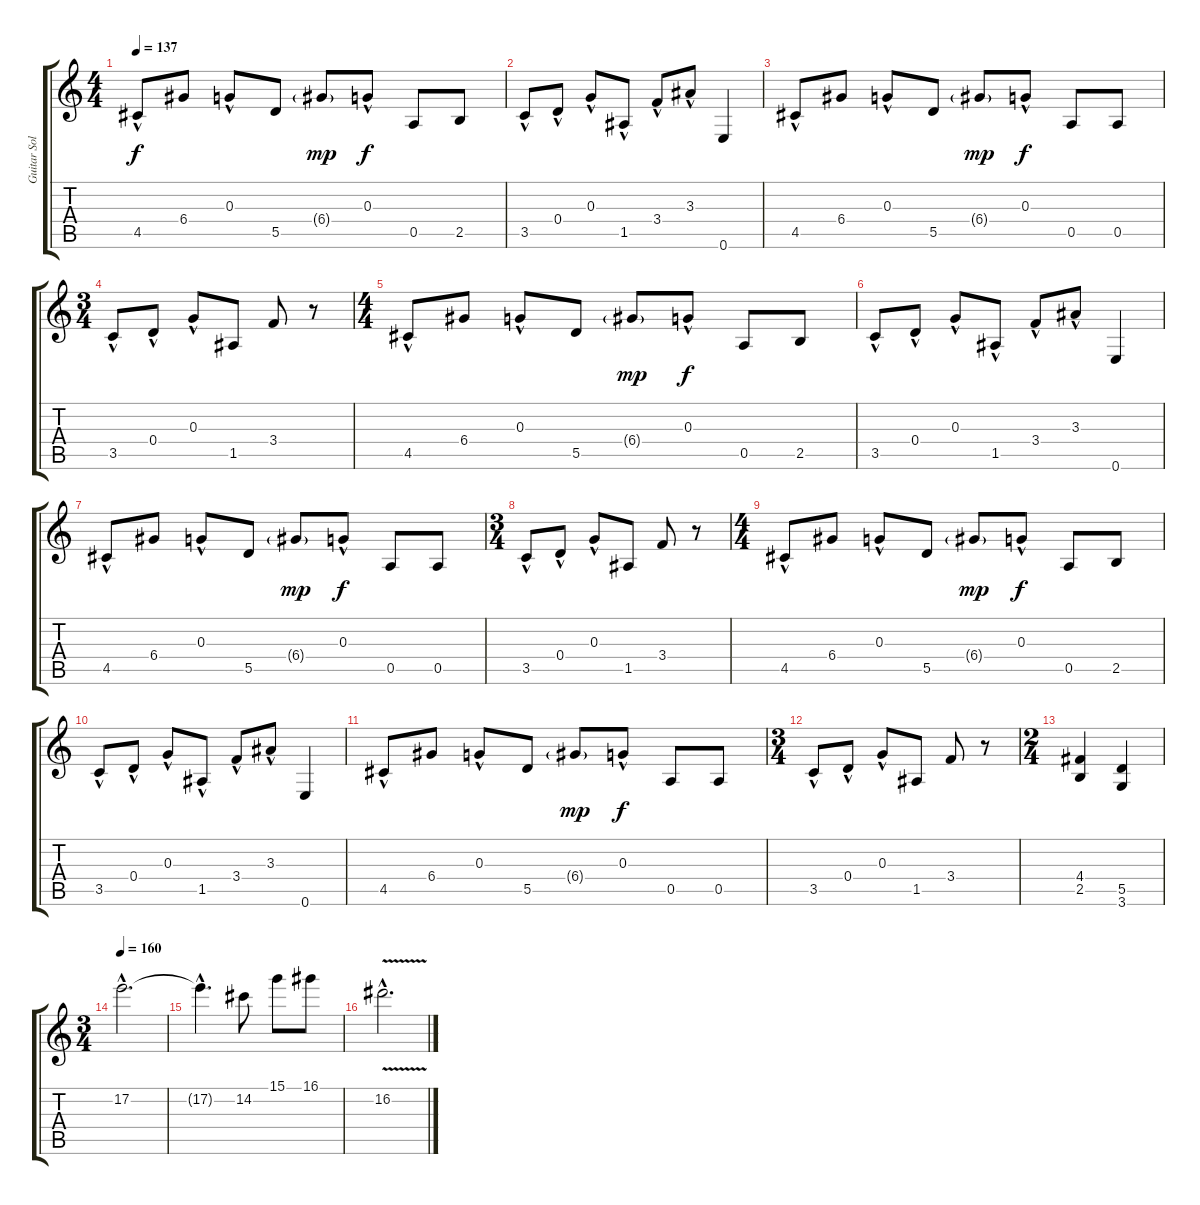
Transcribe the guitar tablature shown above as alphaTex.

\track ("Guitar Solo" "Guitar Sol") {instrument distortionguitar}
\staff {score tabs}
\tuning (E4 B3 G3 D3 A2 E2) {hide}
\ts (4 4)
\tempo 137
\clef g2
\ks c
4.5{hac}.8{dy f} 6.4.8 0.3{hac}.8 5.5.8 6.4{g}.8{dy mp} 0.3{hac}.8{dy f} 0.5.8 2.5.8 |
3.5{hac}.8 0.4{hac}.8 0.3{hac}.8 1.5{hac}.8 3.4{hac}.8 3.3{hac}.8 0.6.4 |
4.5{hac}.8 6.4.8 0.3{hac}.8 5.5.8 6.4{g}.8{dy mp} 0.3{hac}.8{dy f} 0.5.8 0.5.8 |
\ts (3 4)
3.5{hac}.8 0.4{hac}.8 0.3{hac}.8 1.5.8 3.4.8 r.8 |
\ts (4 4)
4.5{hac}.8 6.4.8 0.3{hac}.8 5.5.8 6.4{g}.8{dy mp} 0.3{hac}.8{dy f} 0.5.8 2.5.8 |
3.5{hac}.8 0.4{hac}.8 0.3{hac}.8 1.5{hac}.8 3.4{hac}.8 3.3{hac}.8 0.6.4 |
4.5{hac}.8 6.4.8 0.3{hac}.8 5.5.8 6.4{g}.8{dy mp} 0.3{hac}.8{dy f} 0.5.8 0.5.8 |
\ts (3 4)
3.5{hac}.8 0.4{hac}.8 0.3{hac}.8 1.5.8 3.4.8 r.8 |
\ts (4 4)
4.5{hac}.8 6.4.8 0.3{hac}.8 5.5.8 6.4{g}.8{dy mp} 0.3{hac}.8{dy f} 0.5.8 2.5.8 |
3.5{hac}.8 0.4{hac}.8 0.3{hac}.8 1.5{hac}.8 3.4{hac}.8 3.3{hac}.8 0.6.4 |
4.5{hac}.8 6.4.8 0.3{hac}.8 5.5.8 6.4{g}.8{dy mp} 0.3{hac}.8{dy f} 0.5.8 0.5.8 |
\ts (3 4)
3.5{hac}.8 0.4{hac}.8 0.3{hac}.8 1.5.8 3.4.8{instrument distortionguitar} r.8 |
\ts (2 4)
(4.4 2.5).4 (5.5 3.6).4 |
\ts (3 4)
\tempo 160
17.2{hac}.2{d} |
17.2{hac t}.4{d} 14.2.8 15.1.8 16.1.8 |
16.2{v hac}.2{d}
